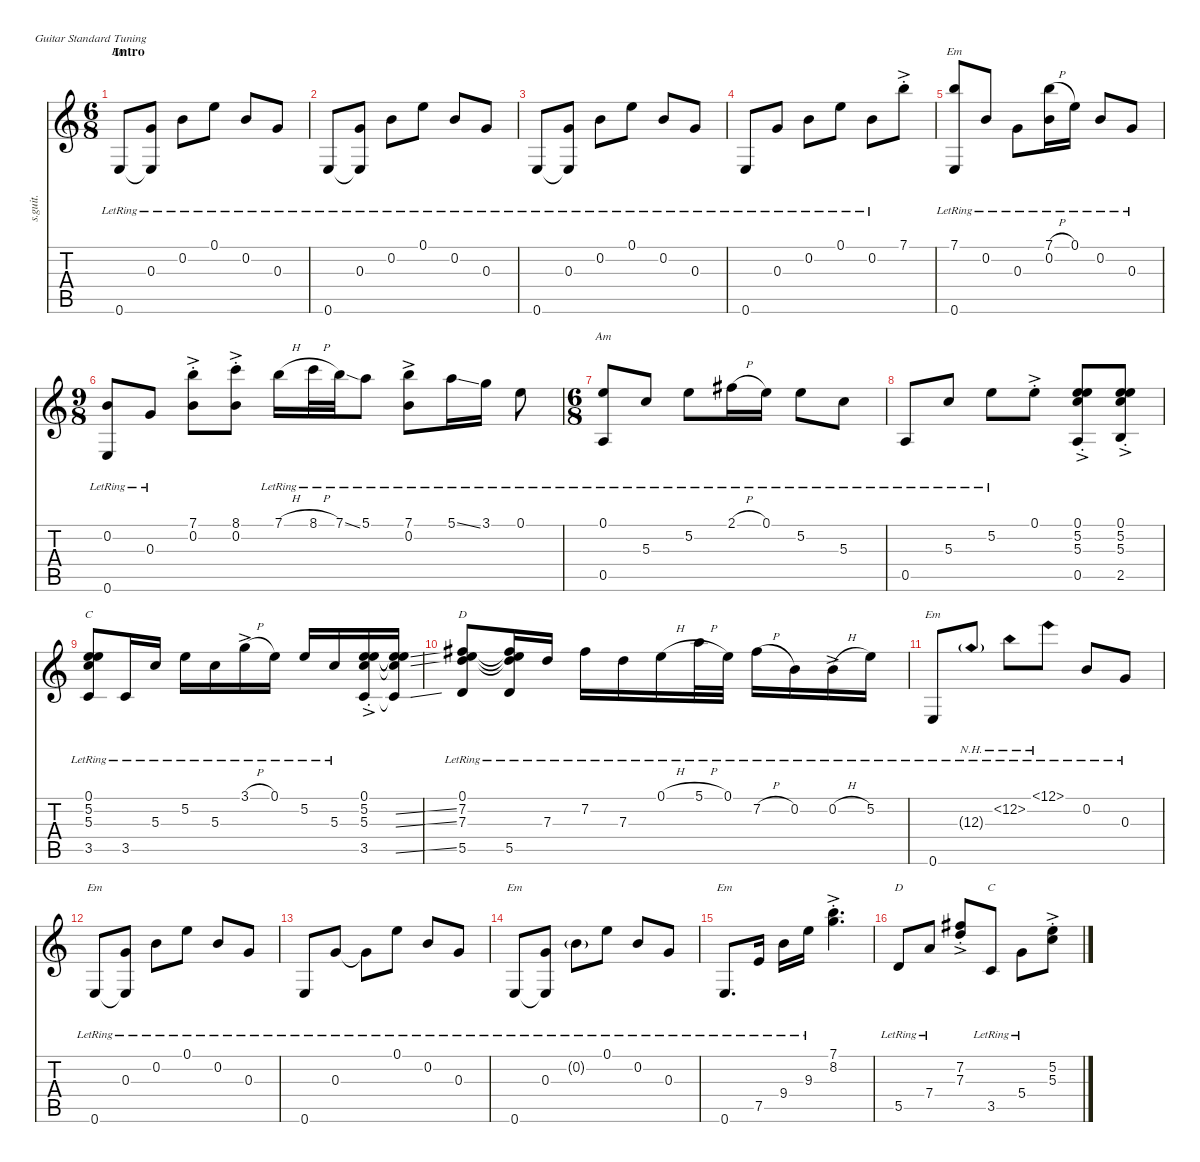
\defaultSystemsLayout 4
\hideDynamics
\bracketExtendMode nobrackets
\track ("James Hetfield - Clean I" "s.guit.") {instrument electricguitarclean}
\staff {score tabs}
\tuning (E4 B3 G3 D3 A2 E2)
\chord ("Em" 3 1 2 2 0 x) {showdiagram false}
\chord ("Am" 3 1 2 2 0 x) {showdiagram false}
\chord ("C" 3 1 2 2 0 x) {showdiagram false}
\chord ("D" 3 1 2 2 0 x) {showdiagram false}
\ts (6 8)
\beaming (8 2 2 2 2)
\section ("" "Intro")
\tempo (71 hide)
\clef g2
\ks c
0.6{lr}.8{ch "Em" lyrics (0 "") lyrics (1 "") lyrics (2 "") lyrics (3 "") lyrics (4 "") dy f instrument electricguitarclean} (0.3{lr} 0.6{lr t}).8{lyrics (0 "") lyrics (1 "") lyrics (2 "") lyrics (3 "") lyrics (4 "") dy mp} 0.2{lr}.8{lyrics (0 "") lyrics (1 "") lyrics (2 "") lyrics (3 "") lyrics (4 "") dy f} 0.1{lr}.8{lyrics (0 "") lyrics (1 "") lyrics (2 "") lyrics (3 "") lyrics (4 "")} 0.2{lr}.8{lyrics (0 "") lyrics (1 "") lyrics (2 "") lyrics (3 "") lyrics (4 "")} 0.3{lr}.8{lyrics (0 "") lyrics (1 "") lyrics (2 "") lyrics (3 "") lyrics (4 "")} |
0.6{lr}.8{lyrics (0 "") lyrics (1 "") lyrics (2 "") lyrics (3 "") lyrics (4 "")} (0.3{lr} 0.6{lr t}).8{lyrics (0 "") lyrics (1 "") lyrics (2 "") lyrics (3 "") lyrics (4 "")} 0.2{lr}.8{lyrics (0 "") lyrics (1 "") lyrics (2 "") lyrics (3 "") lyrics (4 "")} 0.1{lr}.8{lyrics (0 "") lyrics (1 "") lyrics (2 "") lyrics (3 "") lyrics (4 "")} 0.2{lr}.8{lyrics (0 "") lyrics (1 "") lyrics (2 "") lyrics (3 "") lyrics (4 "")} 0.3{lr}.8{lyrics (0 "") lyrics (1 "") lyrics (2 "") lyrics (3 "") lyrics (4 "")} |
0.6{lr}.8{lyrics (0 "") lyrics (1 "") lyrics (2 "") lyrics (3 "") lyrics (4 "")} (0.3{lr} 0.6{lr t}).8{lyrics (0 "") lyrics (1 "") lyrics (2 "") lyrics (3 "") lyrics (4 "")} 0.2{lr}.8{lyrics (0 "") lyrics (1 "") lyrics (2 "") lyrics (3 "") lyrics (4 "")} 0.1{lr}.8{lyrics (0 "") lyrics (1 "") lyrics (2 "") lyrics (3 "") lyrics (4 "")} 0.2{lr}.8{lyrics (0 "") lyrics (1 "") lyrics (2 "") lyrics (3 "") lyrics (4 "")} 0.3{lr}.8{lyrics (0 "") lyrics (1 "") lyrics (2 "") lyrics (3 "") lyrics (4 "")} |
0.6{lr}.8{lyrics (0 "") lyrics (1 "") lyrics (2 "") lyrics (3 "") lyrics (4 "")} 0.3{lr}.8{lyrics (0 "") lyrics (1 "") lyrics (2 "") lyrics (3 "") lyrics (4 "")} 0.2{lr}.8{lyrics (0 "") lyrics (1 "") lyrics (2 "") lyrics (3 "") lyrics (4 "")} 0.1{lr}.8{lyrics (0 "") lyrics (1 "") lyrics (2 "") lyrics (3 "") lyrics (4 "")} 0.2{lr}.8{lyrics (0 "") lyrics (1 "") lyrics (2 "") lyrics (3 "") lyrics (4 "")} 7.1{ac st}.8{lyrics (0 "") lyrics (1 "") lyrics (2 "") lyrics (3 "") lyrics (4 "")} |
(7.1{lr} 0.6{lr}).8{ch "Em" lyrics (0 "") lyrics (1 "") lyrics (2 "") lyrics (3 "") lyrics (4 "")} 0.2{lr}.8{lyrics (0 "") lyrics (1 "") lyrics (2 "") lyrics (3 "") lyrics (4 "")} 0.3{lr}.8{lyrics (0 "") lyrics (1 "") lyrics (2 "") lyrics (3 "") lyrics (4 "")} (7.1{h lr} 0.2{lr}).16{lyrics (0 "") lyrics (1 "") lyrics (2 "") lyrics (3 "") lyrics (4 "")} 0.1{lr}.16{lyrics (0 "") lyrics (1 "") lyrics (2 "") lyrics (3 "") lyrics (4 "")} 0.2{lr}.8{lyrics (0 "") lyrics (1 "") lyrics (2 "") lyrics (3 "") lyrics (4 "")} 0.3{lr}.8{lyrics (0 "") lyrics (1 "") lyrics (2 "") lyrics (3 "") lyrics (4 "")} |
\ts (9 8)
\beaming (8 2 2 2 2)
(0.2{lr} 0.6{lr}).8{lyrics (0 "") lyrics (1 "") lyrics (2 "") lyrics (3 "") lyrics (4 "")} 0.3{lr}.8{lyrics (0 "") lyrics (1 "") lyrics (2 "") lyrics (3 "") lyrics (4 "")} (7.1{ac st} 0.2{ac st}).8{lyrics (0 "") lyrics (1 "") lyrics (2 "") lyrics (3 "") lyrics (4 "") dy p} (8.1{ac st} 0.2{ac st}).8{lyrics (0 "") lyrics (1 "") lyrics (2 "") lyrics (3 "") lyrics (4 "") dy f} 7.1{h lr}.16{lyrics (0 "") lyrics (1 "") lyrics (2 "") lyrics (3 "") lyrics (4 "")} 8.1{h lr}.32{lyrics (0 "") lyrics (1 "") lyrics (2 "") lyrics (3 "") lyrics (4 "")} 7.1{ss lr}.32{lyrics (0 "") lyrics (1 "") lyrics (2 "") lyrics (3 "") lyrics (4 "")} 5.1{lr}.8{lyrics (0 "") lyrics (1 "") lyrics (2 "") lyrics (3 "") lyrics (4 "")} (7.1{ac lr} 0.2{ac lr}).8{lyrics (0 "") lyrics (1 "") lyrics (2 "") lyrics (3 "") lyrics (4 "") dy p} 5.1{ss lr}.16{lyrics (0 "") lyrics (1 "") lyrics (2 "") lyrics (3 "") lyrics (4 "") dy f} 3.1{lr}.16{lyrics (0 "") lyrics (1 "") lyrics (2 "") lyrics (3 "") lyrics (4 "")} 0.1{lr}.8{lyrics (0 "") lyrics (1 "") lyrics (2 "") lyrics (3 "") lyrics (4 "")} |
\ts (6 8)
\beaming (8 2 2 2 2)
(0.1{lr} 0.5{lr}).8{ch "Am" lyrics (0 "") lyrics (1 "") lyrics (2 "") lyrics (3 "") lyrics (4 "")} 5.3{lr}.8{lyrics (0 "") lyrics (1 "") lyrics (2 "") lyrics (3 "") lyrics (4 "")} 5.2{lr}.8{lyrics (0 "") lyrics (1 "") lyrics (2 "") lyrics (3 "") lyrics (4 "")} 2.1{h lr acc #}.16{lyrics (0 "") lyrics (1 "") lyrics (2 "") lyrics (3 "") lyrics (4 "")} 0.1{lr}.16{lyrics (0 "") lyrics (1 "") lyrics (2 "") lyrics (3 "") lyrics (4 "")} 5.2{lr}.8{lyrics (0 "") lyrics (1 "") lyrics (2 "") lyrics (3 "") lyrics (4 "")} 5.3{lr}.8{lyrics (0 "") lyrics (1 "") lyrics (2 "") lyrics (3 "") lyrics (4 "")} |
0.5{lr}.8{lyrics (0 "") lyrics (1 "") lyrics (2 "") lyrics (3 "") lyrics (4 "")} 5.3{lr}.8{lyrics (0 "") lyrics (1 "") lyrics (2 "") lyrics (3 "") lyrics (4 "")} 5.2{lr}.8{lyrics (0 "") lyrics (1 "") lyrics (2 "") lyrics (3 "") lyrics (4 "")} 0.1{ac st}.8{lyrics (0 "") lyrics (1 "") lyrics (2 "") lyrics (3 "") lyrics (4 "")} (0.1{ac st} 5.2{ac st} 5.3{ac st} 0.5{ac st}).8{lyrics (0 "") lyrics (1 "") lyrics (2 "") lyrics (3 "") lyrics (4 "")} (0.1{ac st} 5.2{ac st} 5.3{ac st} 2.5{ac st}).8{lyrics (0 "") lyrics (1 "") lyrics (2 "") lyrics (3 "") lyrics (4 "")} |
(0.1{lr} 5.2{lr} 5.3{lr} 3.5{lr}).8{ch "C" lyrics (0 "") lyrics (1 "") lyrics (2 "") lyrics (3 "") lyrics (4 "")} 3.5{lr}.16{lyrics (0 "") lyrics (1 "") lyrics (2 "") lyrics (3 "") lyrics (4 "")} 5.3{lr}.16{lyrics (0 "") lyrics (1 "") lyrics (2 "") lyrics (3 "") lyrics (4 "")} 5.2{lr}.16{lyrics (0 "") lyrics (1 "") lyrics (2 "") lyrics (3 "") lyrics (4 "")} 5.3{lr}.16{lyrics (0 "") lyrics (1 "") lyrics (2 "") lyrics (3 "") lyrics (4 "")} 3.1{h ac lr}.16{lyrics (0 "") lyrics (1 "") lyrics (2 "") lyrics (3 "") lyrics (4 "") dy mf} 0.1{lr}.16{lyrics (0 "") lyrics (1 "") lyrics (2 "") lyrics (3 "") lyrics (4 "") dy f} 5.2{lr}.16{lyrics (0 "") lyrics (1 "") lyrics (2 "") lyrics (3 "") lyrics (4 "")} 5.3{lr}.16{lyrics (0 "") lyrics (1 "") lyrics (2 "") lyrics (3 "") lyrics (4 "")} (0.1{ac st} 5.2{ac st} 5.3{ac st} 3.5{ac st}).16{lyrics (0 "") lyrics (1 "") lyrics (2 "") lyrics (3 "") lyrics (4 "")} (0.1{t} 5.2{ss t} 5.3{ss t} 3.5{ss t}).16{lyrics (0 "") lyrics (1 "") lyrics (2 "") lyrics (3 "") lyrics (4 "")} |
(0.1{lr} 7.2{lr acc #} 7.3{lr} 5.5{lr}).8{ch "D" lyrics (0 "") lyrics (1 "") lyrics (2 "") lyrics (3 "") lyrics (4 "")} (0.1{lr t} 7.2{lr t acc #} 7.3{lr t} 5.5{lr}).16{lyrics (0 "") lyrics (1 "") lyrics (2 "") lyrics (3 "") lyrics (4 "")} 7.3{lr}.16{lyrics (0 "") lyrics (1 "") lyrics (2 "") lyrics (3 "") lyrics (4 "")} 7.2{lr acc #}.16{lyrics (0 "") lyrics (1 "") lyrics (2 "") lyrics (3 "") lyrics (4 "")} 7.3{lr}.16{lyrics (0 "") lyrics (1 "") lyrics (2 "") lyrics (3 "") lyrics (4 "")} 0.1{h lr}.16{lyrics (0 "") lyrics (1 "") lyrics (2 "") lyrics (3 "") lyrics (4 "")} 5.1{h lr}.32{lyrics (0 "") lyrics (1 "") lyrics (2 "") lyrics (3 "") lyrics (4 "")} 0.1{lr}.32{lyrics (0 "") lyrics (1 "") lyrics (2 "") lyrics (3 "") lyrics (4 "")} 7.2{h lr acc #}.16{lyrics (0 "") lyrics (1 "") lyrics (2 "") lyrics (3 "") lyrics (4 "")} 0.2{lr}.16{lyrics (0 "") lyrics (1 "") lyrics (2 "") lyrics (3 "") lyrics (4 "")} 0.2{h ac lr}.16{lyrics (0 "") lyrics (1 "") lyrics (2 "") lyrics (3 "") lyrics (4 "") dy mf} 5.2{lr}.16{lyrics (0 "") lyrics (1 "") lyrics (2 "") lyrics (3 "") lyrics (4 "") dy f} |
0.6{lr}.8{ch "Em" lyrics (0 "") lyrics (1 "") lyrics (2 "") lyrics (3 "") lyrics (4 "")} 12.3{nh g lr}.8{lyrics (0 "") lyrics (1 "") lyrics (2 "") lyrics (3 "") lyrics (4 "") dy ff} 12.2{nh lr}.8{lyrics (0 "") lyrics (1 "") lyrics (2 "") lyrics (3 "") lyrics (4 "") dy f} 12.1{nh lr}.8{lyrics (0 "") lyrics (1 "") lyrics (2 "") lyrics (3 "") lyrics (4 "")} 0.2{lr}.8{lyrics (0 "") lyrics (1 "") lyrics (2 "") lyrics (3 "") lyrics (4 "")} 0.3{lr}.8{lyrics (0 "") lyrics (1 "") lyrics (2 "") lyrics (3 "") lyrics (4 "")} |
0.6{lr}.8{ch "Em" lyrics (0 "") lyrics (1 "") lyrics (2 "") lyrics (3 "") lyrics (4 "")} (0.3{lr} 0.6{lr t}).8{lyrics (0 "") lyrics (1 "") lyrics (2 "") lyrics (3 "") lyrics (4 "")} 0.2{lr}.8{lyrics (0 "") lyrics (1 "") lyrics (2 "") lyrics (3 "") lyrics (4 "")} 0.1{lr}.8{lyrics (0 "") lyrics (1 "") lyrics (2 "") lyrics (3 "") lyrics (4 "")} 0.2{lr}.8{lyrics (0 "") lyrics (1 "") lyrics (2 "") lyrics (3 "") lyrics (4 "")} 0.3{lr}.8{lyrics (0 "") lyrics (1 "") lyrics (2 "") lyrics (3 "") lyrics (4 "")} |
0.6{lr}.8{lyrics (0 "") lyrics (1 "") lyrics (2 "") lyrics (3 "") lyrics (4 "") dy mf} 0.3{lr}.8{lyrics (0 "") lyrics (1 "") lyrics (2 "") lyrics (3 "") lyrics (4 "")} 0.3{lr t}.8{lyrics (0 "") lyrics (1 "") lyrics (2 "") lyrics (3 "") lyrics (4 "") dy f} 0.1{lr}.8{lyrics (0 "") lyrics (1 "") lyrics (2 "") lyrics (3 "") lyrics (4 "") dy mf} 0.2{lr}.8{lyrics (0 "") lyrics (1 "") lyrics (2 "") lyrics (3 "") lyrics (4 "")} 0.3{lr}.8{lyrics (0 "") lyrics (1 "") lyrics (2 "") lyrics (3 "") lyrics (4 "")} |
0.6{lr}.8{ch "Em" lyrics (0 "") lyrics (1 "") lyrics (2 "") lyrics (3 "") lyrics (4 "") dy mp} (0.3{lr} 0.6{lr t}).8{lyrics (0 "") lyrics (1 "") lyrics (2 "") lyrics (3 "") lyrics (4 "")} 0.2{g lr}.8{lyrics (0 "") lyrics (1 "") lyrics (2 "") lyrics (3 "") lyrics (4 "") dy f} 0.1{lr}.8{lyrics (0 "") lyrics (1 "") lyrics (2 "") lyrics (3 "") lyrics (4 "") dy mp} 0.2{lr}.8{lyrics (0 "") lyrics (1 "") lyrics (2 "") lyrics (3 "") lyrics (4 "")} 0.3{lr}.8{lyrics (0 "") lyrics (1 "") lyrics (2 "") lyrics (3 "") lyrics (4 "")} |
0.6{lr}.8{d ch "Em" lyrics (0 "") lyrics (1 "") lyrics (2 "") lyrics (3 "") lyrics (4 "") dy f} 7.5{lr}.16{lyrics (0 "") lyrics (1 "") lyrics (2 "") lyrics (3 "") lyrics (4 "")} 9.4{lr}.16{lyrics (0 "") lyrics (1 "") lyrics (2 "") lyrics (3 "") lyrics (4 "")} 9.3{lr}.16{lyrics (0 "") lyrics (1 "") lyrics (2 "") lyrics (3 "") lyrics (4 "")} (7.1{ac st} 8.2{ac st}).4{d lyrics (0 "") lyrics (1 "") lyrics (2 "") lyrics (3 "") lyrics (4 "")} |
5.5{lr}.8{ch "D" lyrics (0 "") lyrics (1 "") lyrics (2 "") lyrics (3 "") lyrics (4 "")} 7.4{lr}.8{lyrics (0 "") lyrics (1 "") lyrics (2 "") lyrics (3 "") lyrics (4 "")} (7.2{ac st acc #} 7.3{ac st}).8{lyrics (0 "") lyrics (1 "") lyrics (2 "") lyrics (3 "") lyrics (4 "") dy ppp} 3.5{lr}.8{ch "C" lyrics (0 "") lyrics (1 "") lyrics (2 "") lyrics (3 "") lyrics (4 "") dy f} 5.4{lr}.8{lyrics (0 "") lyrics (1 "") lyrics (2 "") lyrics (3 "") lyrics (4 "")} (5.2{ac st} 5.3{ac st}).8{lyrics (0 "") lyrics (1 "") lyrics (2 "") lyrics (3 "") lyrics (4 "") dy ppp}
